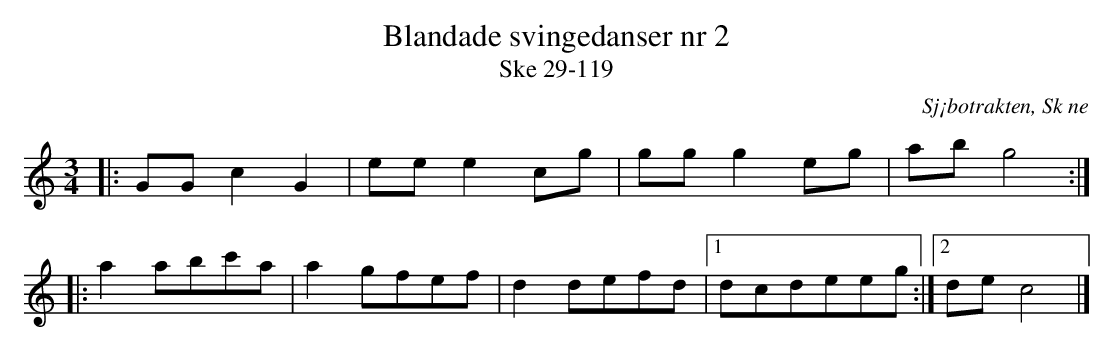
X:1
T:Blandade svingedanser nr 2
T:Ske 29-119
O:Sj¡botrakten, Sk ne
M:3/4
L:1/8
Q:108
K:C
|: GG c2 G2 | ee e2 cg | gg g2 eg | ab g4 :|
|: a2 abc'a | a2 gfef | d2 defd |1 dcdeeg :|2 de c4 |]
